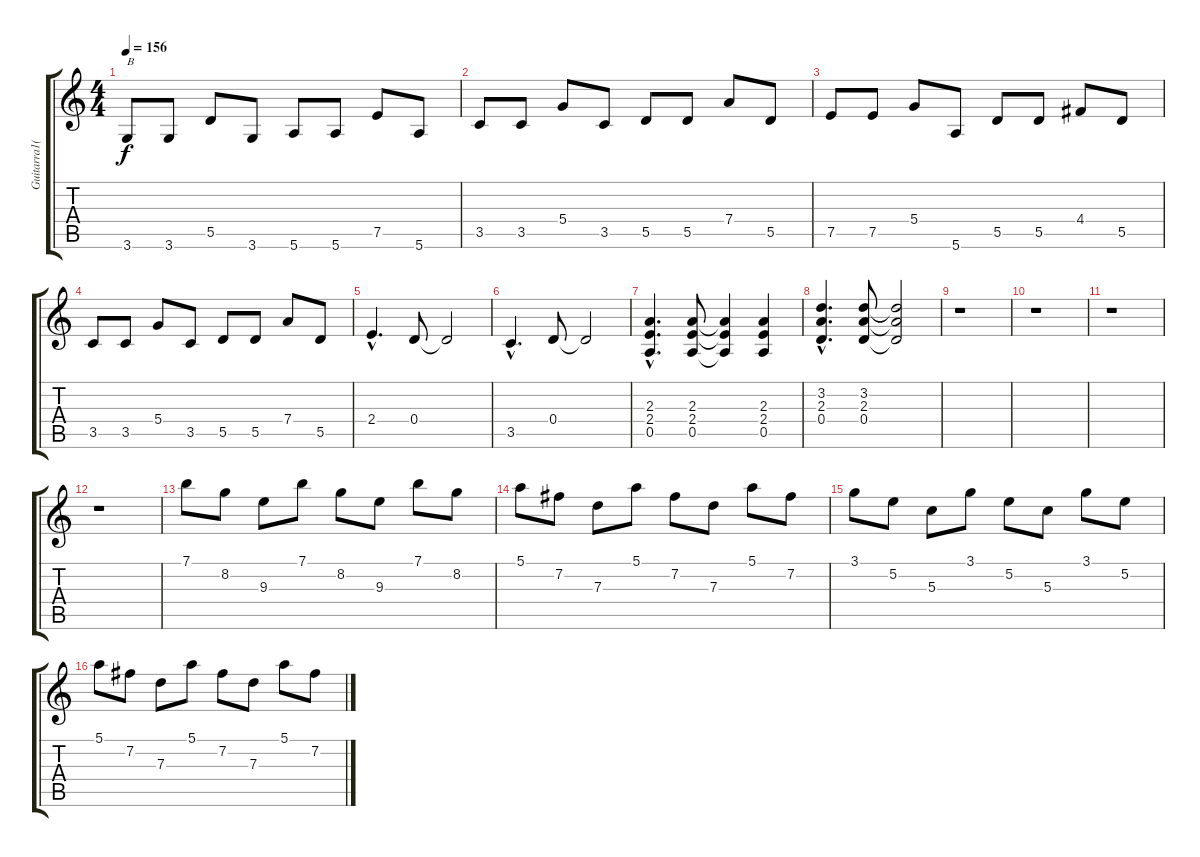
\track ("Guitarra1(Robe)" "Guitarra1(") {instrument electricguitarclean}
\staff {score tabs}
\tuning (E4 B3 G3 D3 A2 E2) {hide}
\ts (4 4)
\tempo 156
\clef g2
\ks c
3.6.8{txt "B" dy f} 3.6.8 5.5.8 3.6.8 5.6.8 5.6.8 7.5.8 5.6.8 |
3.5.8 3.5.8 5.4.8 3.5.8 5.5.8 5.5.8 7.4.8 5.5.8 |
7.5.8 7.5.8 5.4.8 5.6.8 5.5.8 5.5.8 4.4.8 5.5.8 |
3.5.8 3.5.8 5.4.8 3.5.8 5.5.8 5.5.8 7.4.8 5.5.8 |
2.4{hac}.4{d} 0.4.8 0.4{t}.2 |
3.5{hac}.4{d} 0.4.8 0.4{t}.2 |
(2.3{hac} 2.4{hac} 0.5{hac}).4{d} (2.3 2.4 0.5).8 (2.3{t} 2.4{t} 0.5{t}).4 (2.3 2.4 0.5).4 |
(3.2{hac} 2.3{hac} 0.4{hac}).4{d} (3.2 2.3 0.4).8 (3.2{t} 2.3{t} 0.4{t}).2 |
r.1 |
r.1 |
r.1 |
r.1 |
7.1.8 8.2.8 9.3.8 7.1.8 8.2.8 9.3.8 7.1.8 8.2.8 |
5.1.8 7.2.8 7.3.8 5.1.8 7.2.8 7.3.8 5.1.8 7.2.8 |
3.1.8 5.2.8 5.3.8 3.1.8 5.2.8 5.3.8 3.1.8 5.2.8 |
5.1.8 7.2.8 7.3.8 5.1.8 7.2.8 7.3.8 5.1.8 7.2.8
